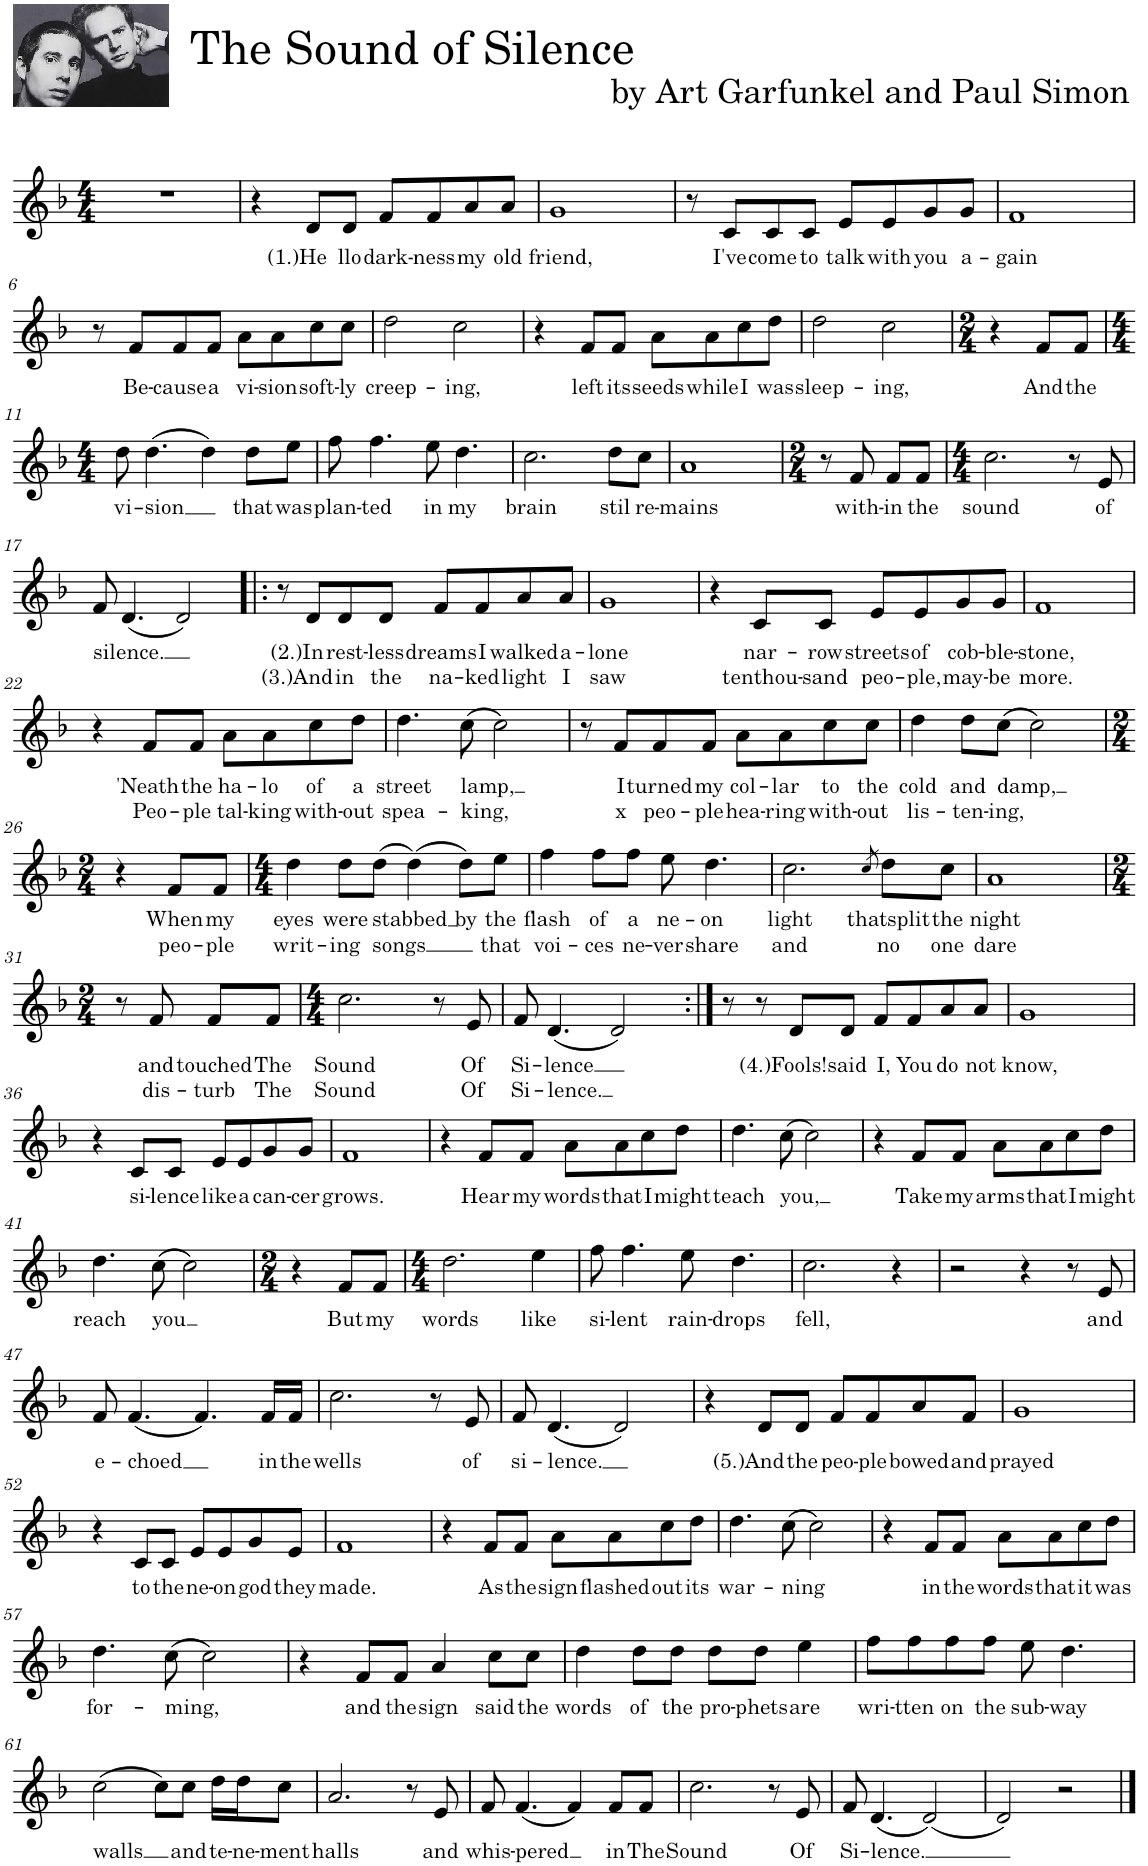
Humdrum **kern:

**kern	**text	**text
*part1	*part1	*part1
*staff1	*staff1	*staff1
*I"Voice	*	*
*I'V.	*	*
*clefG2	*	*
*k[b-]	*	*
*M4/4	*	*
=1	=1	=1
1r	.	.
=2	=2	=2
4r	.	.
!	!LO:LY:b	!
8d/L	(1.)He	.
!	!LO:LY:b	!
8d/J	llo	.
!	!LO:LY:b	!
8f/L	dark-	.
!	!LO:LY:b	!
8f/	-ness	.
!	!LO:LY:b	!
8a/	my	.
!	!LO:LY:b	!
8a/J	old	.
=3	=3	=3
!	!LO:LY:b	!
1g	friend,	.
=4	=4	=4
8r	.	.
!	!LO:LY:b	!
8c/L	I've	.
!	!LO:LY:b	!
8c/	come	.
!	!LO:LY:b	!
8c/J	to	.
!	!LO:LY:b	!
8e/L	talk	.
!	!LO:LY:b	!
8e/	with	.
!	!LO:LY:b	!
8g/	you	.
!	!LO:LY:b	!
8g/J	a-	.
=5	=5	=5
!	!LO:LY:b	!
1f	-gain	.
!!LO:LB:g=z
=6	=6	=6
8r	.	.
!	!LO:LY:b	!
8f/L	Be-	.
!	!LO:LY:b	!
8f/	-cause	.
!	!LO:LY:b	!
8f/J	a	.
!	!LO:LY:b	!
8a\L	vi-	.
!	!LO:LY:b	!
8a\	-sion	.
!	!LO:LY:b	!
8cc\	soft-	.
!	!LO:LY:b	!
8cc\J	-ly	.
=7	=7	=7
!	!LO:LY:b	!
2dd\	creep-	.
!	!LO:LY:b	!
2cc\	-ing,	.
=8	=8	=8
4r	.	.
!	!LO:LY:b	!
8f/L	left	.
!	!LO:LY:b	!
8f/J	its	.
!	!LO:LY:b	!
8a\L	seeds	.
!	!LO:LY:b	!
8a\	while	.
!	!LO:LY:b	!
8cc\	I	.
!	!LO:LY:b	!
8dd\J	was	.
=9	=9	=9
!	!LO:LY:b	!
2dd\	sleep-	.
!	!LO:LY:b	!
2cc\	-ing,	.
=10	=10	=10
*M2/4	*	*
4r	.	.
!	!LO:LY:b	!
8f/L	And	.
!	!LO:LY:b	!
8f/J	the	.
!!LO:LB:g=z
=11	=11	=11
*M4/4	*	*
!	!LO:LY:b	!
8dd\	vi-	.
!	!LO:LY:b	!
(4.dd\	-sion	.
4dd\)	.	.
!	!LO:LY:b	!
8dd\L	that	.
!	!LO:LY:b	!
8ee\J	was	.
=12	=12	=12
!	!LO:LY:b	!
8ff\	plan-	.
!	!LO:LY:b	!
4.ff\	-ted	.
!	!LO:LY:b	!
8ee\	in	.
!	!LO:LY:b	!
4.dd\	my	.
=13	=13	=13
!	!LO:LY:b	!
2.cc\	brain	.
!	!LO:LY:b	!
8dd\L	stil	.
!	!LO:LY:b	!
8cc\J	re-	.
=14	=14	=14
!	!LO:LY:b	!
1a	-mains	.
=15	=15	=15
*M2/4	*	*
8r	.	.
!	!LO:LY:b	!
8f/	with-	.
!	!LO:LY:b	!
8f/L	-in	.
!	!LO:LY:b	!
8f/J	the	.
=16	=16	=16
*M4/4	*	*
!	!LO:LY:b	!
2.cc\	sound	.
8r	.	.
!	!LO:LY:b	!
8e/	of	.
!!LO:LB:g=z
=17	=17	=17
!	!LO:LY:b	!
8f/	silence.	.
(4.d/	.	.
2d/)	.	.
=18!|:	=18!|:	=18!|:
8r	.	.
!	!LO:LY:b	!LO:LY:b
8d/L	(2.)In	(3.)And
!	!LO:LY:b	!LO:LY:b
8d/	rest-	in
!	!LO:LY:b	!LO:LY:b
8d/J	-less	the
!	!LO:LY:b	!LO:LY:b
8f/L	dreams	na-
!	!LO:LY:b	!LO:LY:b
8f/	I	-ked
!	!LO:LY:b	!LO:LY:b
8a/	walked	light
!	!LO:LY:b	!LO:LY:b
8a/J	a-	I
=19	=19	=19
!	!LO:LY:b	!LO:LY:b
1g	-lone	saw
=20	=20	=20
4r	.	.
!	!LO:LY:b	!LO:LY:b
8c/L	nar-	tenthou-
!	!LO:LY:b	!LO:LY:b
8c/J	-row	-sand
!	!LO:LY:b	!LO:LY:b
8e/L	streets	peo-
!	!LO:LY:b	!LO:LY:b
8e/	of	-ple,
!	!LO:LY:b	!LO:LY:b
8g/	cob-	may-
!	!LO:LY:b	!LO:LY:b
8g/J	-ble-	-be
=21	=21	=21
!	!LO:LY:b	!LO:LY:b
1f	-stone,	more.
!!LO:LB:g=z
=22	=22	=22
4r	.	.
!	!LO:LY:b	!LO:LY:b
8f/L	'Neath	Peo-
!	!LO:LY:b	!LO:LY:b
8f/J	the	-ple
!	!LO:LY:b	!LO:LY:b
8a\L	ha-	tal-
!	!LO:LY:b	!LO:LY:b
8a\	-lo	-king
!	!LO:LY:b	!LO:LY:b
8cc\	of	with-
!	!LO:LY:b	!LO:LY:b
8dd\J	a	-out
=23	=23	=23
!	!LO:LY:b	!LO:LY:b
4.dd\	street	spea-
!	!LO:LY:b	!LO:LY:b
(8cc\	lamp,	-king,
2cc\)	.	.
=24	=24	=24
8r	.	.
!	!LO:LY:b	!LO:LY:b
8f/L	I	x
!	!LO:LY:b	!LO:LY:b
8f/	turned	peo-
!	!LO:LY:b	!LO:LY:b
8f/J	my	-ple
!	!LO:LY:b	!LO:LY:b
8a\L	col-	hea-
!	!LO:LY:b	!LO:LY:b
8a\	-lar	-ring
!	!LO:LY:b	!LO:LY:b
8cc\	to	with-
!	!LO:LY:b	!LO:LY:b
8cc\J	the	-out
=25	=25	=25
!	!LO:LY:b	!LO:LY:b
4dd\	cold	lis-
!	!LO:LY:b	!LO:LY:b
8dd\L	and	-ten-
!	!LO:LY:b	!LO:LY:b
(8cc\J	damp,	-ing,
2cc\)	.	.
!!LO:LB:g=z
=26	=26	=26
*M2/4	*	*
4r	.	.
!	!LO:LY:b	!LO:LY:b
8f/L	When	peo-
!	!LO:LY:b	!LO:LY:b
8f/J	my	-ple
=27	=27	=27
*M4/4	*	*
!	!LO:LY:b	!LO:LY:b
4dd\	eyes	writ-
!	!LO:LY:b	!LO:LY:b
8dd\L	were	-ing
!	!LO:LY:b	!LO:LY:b
(8dd\J	stabbed	songs
(4dd\)	.	.
!	!LO:LY:b	!
8dd\L)	by	.
!	!LO:LY:b	!LO:LY:b
8ee\J	the	that
=28	=28	=28
!	!LO:LY:b	!LO:LY:b
4ff\	flash	voi-
!	!LO:LY:b	!LO:LY:b
8ff\L	of	-ces
!	!LO:LY:b	!LO:LY:b
8ff\J	a	ne-
!	!LO:LY:b	!LO:LY:b
8ee\	ne-	-ver
!	!LO:LY:b	!LO:LY:b
4.dd\	-on	share
=29	=29	=29
!	!LO:LY:b	!LO:LY:b
2.cc\	light	and
8qcc/	.	.
!	!LO:LY:b	!LO:LY:b
8dd\L	thatsplit	no
!	!LO:LY:b	!LO:LY:b
8cc\J	the	one
=30	=30	=30
!	!LO:LY:b	!LO:LY:b
1a	night	dare
!!LO:LB:g=z
=31	=31	=31
*M2/4	*	*
8r	.	.
!	!LO:LY:b	!LO:LY:b
8f/	and	dis-
!	!LO:LY:b	!LO:LY:b
8f/L	touched	-turb
!	!LO:LY:b	!LO:LY:b
8f/J	The	The
=32	=32	=32
*M4/4	*	*
!	!LO:LY:b	!LO:LY:b
2.cc\	Sound	Sound
8r	.	.
!	!LO:LY:b	!LO:LY:b
8e/	Of	Of
=33	=33	=33
!	!LO:LY:b	!LO:LY:b
8f/	Si-	Si-
!	!LO:LY:b	!LO:LY:b
(4.d/	-lence	-lence.
2d/)	.	.
=34:|!	=34:|!	=34:|!
8r	.	.
8r	.	.
!	!LO:LY:b	!
8d/L	(4.)Fools!	.
!	!LO:LY:b	!
8d/J	said	.
!	!LO:LY:b	!
8f/L	I,	.
!	!LO:LY:b	!
8f/	You	.
!	!LO:LY:b	!
8a/	do	.
!	!LO:LY:b	!
8a/J	not	.
=35	=35	=35
!	!LO:LY:b	!
1g	know,	.
!!LO:LB:g=z
=36	=36	=36
4r	.	.
!	!LO:LY:b	!
8c/L	si-	.
!	!LO:LY:b	!
8c/J	-lence	.
!	!LO:LY:b	!
8e/L	like	.
!	!LO:LY:b	!
8e/	a	.
!	!LO:LY:b	!
8g/	can-	.
!	!LO:LY:b	!
8g/J	-cer	.
=37	=37	=37
!	!LO:LY:b	!
1f	grows.	.
=38	=38	=38
4r	.	.
!	!LO:LY:b	!
8f/L	Hear	.
!	!LO:LY:b	!
8f/J	my	.
!	!LO:LY:b	!
8a\L	words	.
!	!LO:LY:b	!
8a\	that	.
!	!LO:LY:b	!
8cc\	I	.
!	!LO:LY:b	!
8dd\J	might	.
=39	=39	=39
!	!LO:LY:b	!
4.dd\	teach	.
!	!LO:LY:b	!
(8cc\	you,	.
2cc\)	.	.
=40	=40	=40
4r	.	.
!	!LO:LY:b	!
8f/L	Take	.
!	!LO:LY:b	!
8f/J	my	.
!	!LO:LY:b	!
8a\L	arms	.
!	!LO:LY:b	!
8a\	that	.
!	!LO:LY:b	!
8cc\	I	.
!	!LO:LY:b	!
8dd\J	might	.
!!LO:LB:g=z
=41	=41	=41
!	!LO:LY:b	!
4.dd\	reach	.
!	!LO:LY:b	!
(8cc\	you	.
2cc\)	.	.
=42	=42	=42
*M2/4	*	*
4r	.	.
!	!LO:LY:b	!
8f/L	But	.
!	!LO:LY:b	!
8f/J	my	.
=43	=43	=43
*M4/4	*	*
!	!LO:LY:b	!
2.dd\	words	.
!	!LO:LY:b	!
4ee\	like	.
=44	=44	=44
!	!LO:LY:b	!
8ff\	si-	.
!	!LO:LY:b	!
4.ff\	-lent	.
!	!LO:LY:b	!
8ee\	rain-	.
!	!LO:LY:b	!
4.dd\	-drops	.
=45	=45	=45
!	!LO:LY:b	!
2.cc\	fell,	.
4r	.	.
=46	=46	=46
2r	.	.
4r	.	.
8r	.	.
!	!LO:LY:b	!
8e/	and	.
!!LO:LB:g=z
=47	=47	=47
!	!LO:LY:b	!
8f/	e-	.
!	!LO:LY:b	!
(4.f/	-choed	.
4.f/)	.	.
!	!LO:LY:b	!
16f/LL	in	.
!	!LO:LY:b	!
16f/JJ	the	.
=48	=48	=48
!	!LO:LY:b	!
2.cc\	wells	.
8r	.	.
!	!LO:LY:b	!
8e/	of	.
=49	=49	=49
!	!LO:LY:b	!
8f/	si-	.
!	!LO:LY:b	!
(4.d/	-lence.	.
2d/)	.	.
=50	=50	=50
4r	.	.
!	!LO:LY:b	!
8d/L	(5.)And	.
!	!LO:LY:b	!
8d/J	the	.
!	!LO:LY:b	!
8f/L	peo-	.
!	!LO:LY:b	!
8f/	-ple	.
!	!LO:LY:b	!
8a/	bowed	.
!	!LO:LY:b	!
8f/J	and	.
=51	=51	=51
!	!LO:LY:b	!
1g	prayed	.
!!LO:LB:g=z
=52	=52	=52
4r	.	.
!	!LO:LY:b	!
8c/L	to	.
!	!LO:LY:b	!
8c/J	the	.
!	!LO:LY:b	!
8e/L	ne-	.
!	!LO:LY:b	!
8e/	-on	.
!	!LO:LY:b	!
8g/	god	.
!	!LO:LY:b	!
8e/J	they	.
=53	=53	=53
!	!LO:LY:b	!
1f	made.	.
=54	=54	=54
4r	.	.
!	!LO:LY:b	!
8f/L	As	.
!	!LO:LY:b	!
8f/J	the	.
!	!LO:LY:b	!
8a\L	sign	.
!	!LO:LY:b	!
8a\	flashed	.
!	!LO:LY:b	!
8cc\	out	.
!	!LO:LY:b	!
8dd\J	its	.
=55	=55	=55
!	!LO:LY:b	!
4.dd\	war-	.
!	!LO:LY:b	!
(8cc\	-ning	.
2cc\)	.	.
=56	=56	=56
4r	.	.
!	!LO:LY:b	!
8f/L	in	.
!	!LO:LY:b	!
8f/J	the	.
!	!LO:LY:b	!
8a\L	words	.
!	!LO:LY:b	!
8a\	that	.
!	!LO:LY:b	!
8cc\	it	.
!	!LO:LY:b	!
8dd\J	was	.
!!LO:LB:g=z
=57	=57	=57
!	!LO:LY:b	!
4.dd\	for-	.
!	!LO:LY:b	!
(8cc\	-ming,	.
2cc\)	.	.
=58	=58	=58
4r	.	.
!	!LO:LY:b	!
8f/L	and	.
!	!LO:LY:b	!
8f/J	the	.
!	!LO:LY:b	!
4a/	sign	.
!	!LO:LY:b	!
8cc\L	said	.
!	!LO:LY:b	!
8cc\J	the	.
=59	=59	=59
!	!LO:LY:b	!
4dd\	words	.
!	!LO:LY:b	!
8dd\L	of	.
!	!LO:LY:b	!
8dd\J	the	.
!	!LO:LY:b	!
8dd\L	pro-	.
!	!LO:LY:b	!
8dd\J	-phets	.
!	!LO:LY:b	!
4ee\	are	.
=60	=60	=60
!	!LO:LY:b	!
8ff\L	wri-	.
!	!LO:LY:b	!
8ff\	-tten	.
!	!LO:LY:b	!
8ff\	on	.
!	!LO:LY:b	!
8ff\J	the	.
!	!LO:LY:b	!
8ee\	sub-	.
!	!LO:LY:b	!
4.dd\	-way	.
!!LO:LB:g=z
=61	=61	=61
!	!LO:LY:b	!
(2cc\	walls	.
8cc\L)	.	.
!	!LO:LY:b	!
8cc\J	and	.
!	!LO:LY:b	!
16dd\LL	te-	.
!	!LO:LY:b	!
16dd\J	-ne-	.
!	!LO:LY:b	!
8cc\J	-ment	.
=62	=62	=62
!	!LO:LY:b	!
2.a/	halls	.
8r	.	.
!	!LO:LY:b	!
8e/	and	.
=63	=63	=63
!	!LO:LY:b	!
8f/	whis-	.
!	!LO:LY:b	!
(4.f/	-pered	.
4f/)	.	.
!	!LO:LY:b	!
8f/L	in	.
!	!LO:LY:b	!
8f/J	The	.
=64	=64	=64
!	!LO:LY:b	!
2.cc\	Sound	.
8r	.	.
!	!LO:LY:b	!
8e/	Of	.
=65	=65	=65
!	!LO:LY:b	!
8f/	Si-	.
!	!LO:LY:b	!
(4.d/	-lence.	.
(2d/)	.	.
=66	=66	=66
2d/)	.	.
2r	.	.
==	==	==
*-	*-	*-
